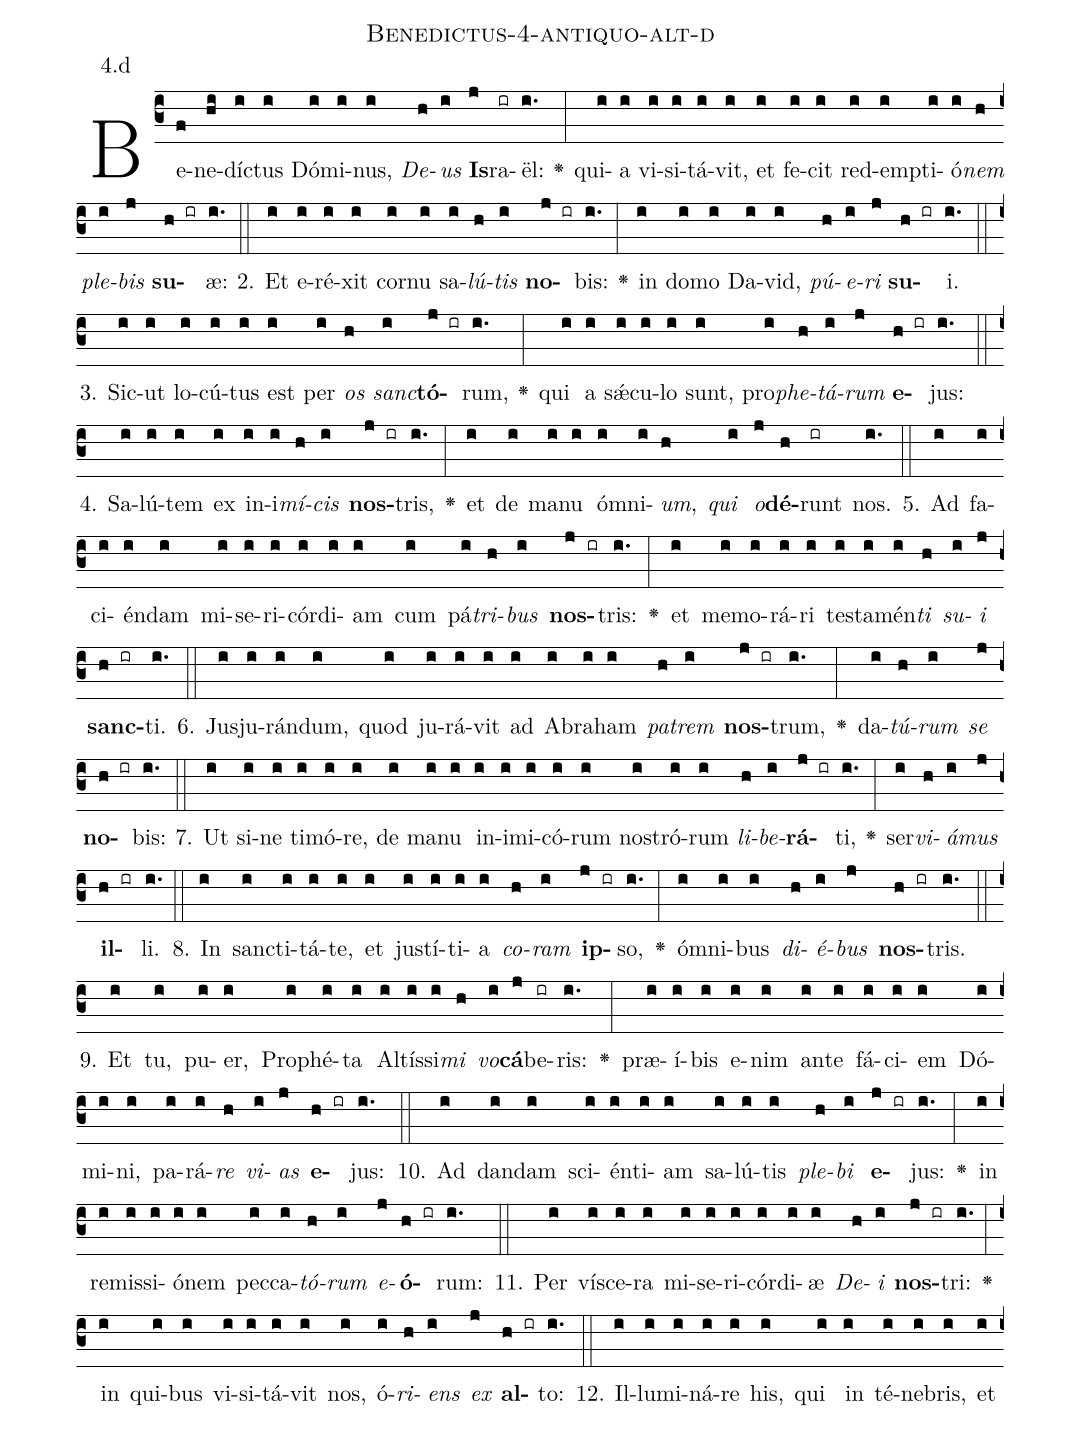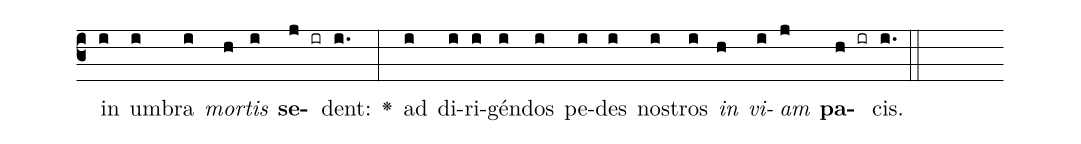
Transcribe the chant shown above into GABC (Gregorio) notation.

name: Benedictus-4-antiquo-alt-d;
annotation: 4.d;
%%
(c3)Be(f)ne(hi)díc(i)tus(i) Dó(i)mi(i)nus,(i) <i>De</i>(h)<i>us</i>(i) <b>Is</b>(j)ra(ir)ël:(i.) <v>\greheightstar</v>(:) qui(i)a(i) vi(i)si(i)tá(i)vit,(i) et(i) fe(i)cit(i) red(i)emp(i)ti(i)ó(i)<i>nem</i>(h) <i>ple</i>(i)<i>bis</i>(j) <b>su</b>(h ir)æ:(i.) (::)
2. Et(i) e(i)ré(i)xit(i) cor(i)nu(i) sa(i)<i>lú</i>(h)<i>tis</i>(i) <b>no</b>(j ir)bis:(i.) <v>\greheightstar</v>(:) in(i) do(i)mo(i) Da(i)vid,(i) <i>pú</i>(h)<i>e</i>(i)<i>ri</i>(j) <b>su</b>(h ir)i.(i.) (::)
3. Sic(i)ut(i) lo(i)cú(i)tus(i) est(i) per(i) <i>os</i>(h) <i>sanc</i>(i)<b>tó</b>(j ir)rum,(i.) <v>\greheightstar</v>(:) qui(i) a(i) sǽ(i)cu(i)lo(i) sunt,(i) pro(i)<i>phe</i>(h)<i>tá</i>(i)<i>rum</i>(j) <b>e</b>(h ir)jus:(i.) (::)
4. Sa(i)lú(i)tem(i) ex(i) in(i)i(i)<i>mí</i>(h)<i>cis</i>(i) <b>nos</b>(j ir)tris,(i.) <v>\greheightstar</v>(:) et(i) de(i) ma(i)nu(i) óm(i)ni(i)<i>um</i>,(h) <i>qui</i>(i) <i>o</i>(j)<b>dé</b>(h)runt(ir) nos.(i.) (::)
5. Ad(i) fa(i)ci(i)én(i)dam(i) mi(i)se(i)ri(i)cór(i)di(i)am(i) cum(i) pá(i)<i>tri</i>(h)<i>bus</i>(i) <b>nos</b>(j ir)tris:(i.) <v>\greheightstar</v>(:) et(i) me(i)mo(i)rá(i)ri(i) tes(i)ta(i)mén(i)<i>ti</i>(h) <i>su</i>(i)<i>i</i>(j) <b>sanc</b>(h ir)ti.(i.) (::)
6. Ju(i)sju(i)rán(i)dum,(i) quod(i) ju(i)rá(i)vit(i) ad(i) A(i)bra(i)ham(i) <i>pa</i>(h)<i>trem</i>(i) <b>nos</b>(j ir)trum,(i.) <v>\greheightstar</v>(:) da(i)<i>tú</i>(h)<i>rum</i>(i) <i>se</i>(j) <b>no</b>(h ir)bis:(i.) (::)
7. Ut(i) si(i)ne(i) ti(i)mó(i)re,(i) de(i) ma(i)nu(i) in(i)i(i)mi(i)có(i)rum(i) nos(i)tró(i)rum(i) <i>li</i>(h)<i>be</i>(i)<b>rá</b>(j ir)ti,(i.) <v>\greheightstar</v>(:) ser(i)<i>vi</i>(h)<i>á</i>(i)<i>mus</i>(j) <b>il</b>(h ir)li.(i.) (::)
8. In(i) sanc(i)ti(i)tá(i)te,(i) et(i) jus(i)tí(i)ti(i)a(i) <i>co</i>(h)<i>ram</i>(i) <b>ip</b>(j ir)so,(i.) <v>\greheightstar</v>(:) óm(i)ni(i)bus(i) <i>di</i>(h)<i>é</i>(i)<i>bus</i>(j) <b>nos</b>(h ir)tris.(i.) (::)
9. Et(i) tu,(i) pu(i)er,(i) Pro(i)phé(i)ta(i) Al(i)tís(i)si(i)<i>mi</i>(h) <i>vo</i>(i)<b>cá</b>(j)be(ir)ris:(i.) <v>\greheightstar</v>(:) præ(i)í(i)bis(i) e(i)nim(i) an(i)te(i) fá(i)ci(i)em(i) Dó(i)mi(i)ni,(i) pa(i)rá(i)<i>re</i>(h) <i>vi</i>(i)<i>as</i>(j) <b>e</b>(h ir)jus:(i.) (::)
10. Ad(i) dan(i)dam(i) sci(i)én(i)ti(i)am(i) sa(i)lú(i)tis(i) <i>ple</i>(h)<i>bi</i>(i) <b>e</b>(j ir)jus:(i.) <v>\greheightstar</v>(:) in(i) re(i)mis(i)si(i)ó(i)nem(i) pec(i)ca(i)<i>tó</i>(h)<i>rum</i>(i) <i>e</i>(j)<b>ó</b>(h ir)rum:(i.) (::)
11. Per(i) ví(i)sce(i)ra(i) mi(i)se(i)ri(i)cór(i)di(i)æ(i) <i>De</i>(h)<i>i</i>(i) <b>nos</b>(j ir)tri:(i.) <v>\greheightstar</v>(:) in(i) qui(i)bus(i) vi(i)si(i)tá(i)vit(i) nos,(i) ó(i)<i>ri</i>(h)<i>ens</i>(i) <i>ex</i>(j) <b>al</b>(h ir)to:(i.) (::)
12. Il(i)lu(i)mi(i)ná(i)re(i) his,(i) qui(i) in(i) té(i)ne(i)bris,(i) et(i) in(i) um(i)bra(i) <i>mor</i>(h)<i>tis</i>(i) <b>se</b>(j ir)dent:(i.) <v>\greheightstar</v>(:) ad(i) di(i)ri(i)gén(i)dos(i) pe(i)des(i) nos(i)tros(i) <i>in</i>(h) <i>vi</i>(i)<i>am</i>(j) <b>pa</b>(h ir)cis.(i.) (::)
